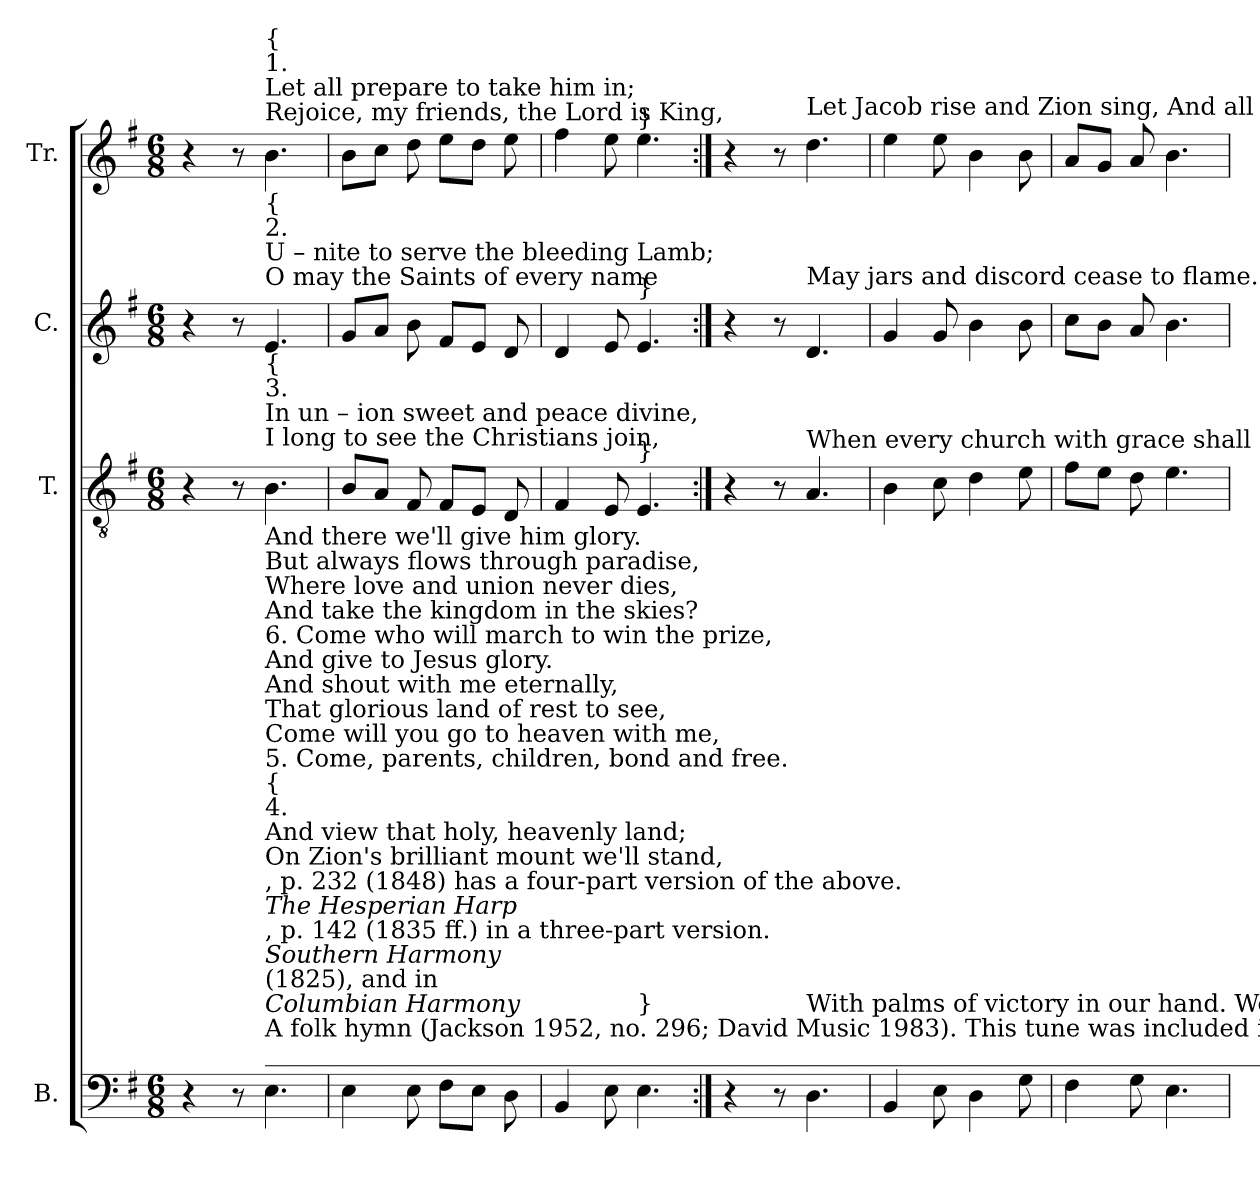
**kern	**kern	**kern	**kern
*part4	*part3	*part2	*part1
*staff4	*staff3	*staff2	*staff1
*I"B.	*I"T.	*I"C.	*I"Tr.
*I'B.	*I'T.	*I'C.	*I'Tr.
*clefF4	*clefGv2	*clefG2	*clefG2
*k[f#]	*k[f#]	*k[f#]	*k[f#]
*M6/8	*M6/8	*M6/8	*M6/8
*MM100	*MM100	*MM100	*MM100
=1	=1	=1	=1
4r	4r	4r	4r
8r	8r	8r	8r
!	!	!	!LO:TX:a:t=Rejoice, my friends, the Lord is King,
!	!	!	!LO:TX:a:t=Let    all    prepare     to  take him in;
!	!	!	!LO:TX:a:t=1.
!	!	!	!LO:TX:a:t={
!	!	!LO:TX:a:t=O     may  the  Saints of   every name	!
!	!	!LO:TX:a:t=U – nite  to  serve the bleeding Lamb;	!
!	!	!LO:TX:a:t=2.	!
!	!	!LO:TX:a:t={	!
!	!LO:TX:a:t=I     long  to  see  the  Christians  join,	!	!
!	!LO:TX:a:t=In   un – ion  sweet  and peace divine,	!	!
!	!LO:TX:a:t=3.	!	!
!	!LO:TX:a:t={	!	!
!LO:TX:a:t=__________________________________________________________________________________________________________________________	!	!	!
!LO:TX:a:t=A folk hymn (Jackson 1952, no. 296; David Music 1983). This tune was included in William Moore's	!	!	!
!LO:TX:a:i:t=Columbian Harmony	!	!	!
!LO:TX:a:t=(1825), and in	!	!	!
!LO:TX:a:i:t=Southern Harmony	!	!	!
!LO:TX:a:t=, p. 142 (1835 ff.) in a three-part version.	!	!	!
!LO:TX:a:i:t=The Hesperian Harp	!	!	!
!LO:TX:a:t=, p. 232 (1848) has a four-part version of the above.	!	!	!
!LO:TX:a:t=On Zion's brilliant mount we'll stand,	!	!	!
!LO:TX:a:t=And  view  that  holy,  heavenly land;	!	!	!
!LO:TX:a:t=4.	!	!	!
!LO:TX:a:t={	!	!	!
!LO:TX:a:t=5. Come, parents, children, bond and free.	!	!	!
!LO:TX:a:t=Come will you go to heaven with me,	!	!	!
!LO:TX:a:t=That glorious land of rest to see,	!	!	!
!LO:TX:a:t=And shout with me eternally,	!	!	!
!LO:TX:a:t=And give to Jesus glory.	!	!	!
!LO:TX:a:t=6. Come who will march to win the prize,	!	!	!
!LO:TX:a:t=And take the kingdom in the skies?	!	!	!
!LO:TX:a:t=Where love and union never dies,	!	!	!
!LO:TX:a:t=But always flows through paradise,	!	!	!
!LO:TX:a:t=And there we'll give him glory.	!	!	!
4.E!\	4.B!\	4.e!/	4.b!\
=2	=2	=2	=2
4E!\	8B!/L	8g!/L	8b!\L
.	8A!/J	8a!/J	8cc!\J
8E!\	8F#!/	8b!\	8dd!\
8F#!\L	8F#!/L	8f#!/L	8ee!\L
8E!\J	8E!/J	8e!/J	8dd!\J
8D!\	8D!/	8d!/	8ee!\
=3	=3	=3	=3
4BB!/	4F#!/	4d!/	4ff#!\
8E!\	8E!/	8e!/	8ee!\
!	!	!	!LO:TX:a:t=}
!	!	!LO:TX:a:t=}	!
!	!LO:TX:a:t=}	!	!
!LO:TX:a:t=}	!	!	!
4.E!\	4.E!/	4.e!/	4.ee!\
=4:|!	=4:|!	=4:|!	=4:|!
4r	4r	4r	4r
8r	8r	8r	8r
!	!	!	!LO:TX:a:t=Let   Jacob  rise  and  Zion   sing,   And  all  the  world  with  praises ring,   And give  to  Je – sus  glo  – ry.
!	!	!LO:TX:a:t=May jars and discord cease to flame.  And all the  Savior's   love   proclaim,  And  give  to Je – sus  glo  –  ry.	!
!	!LO:TX:a:t=When every church with grace shall shine; And grow in Christ the living vine,   And give to  Je – sus  glo  – ry.	!	!
!LO:TX:a:t=With palms of victory in our hand. We'll shout with heaven's triumphant band, And give to Je – sus glo  – ry.	!	!	!
4.D!\	4.A!/	4.d!/	4.dd!\
=5	=5	=5	=5
4BB!/	4B!\	4g!/	4ee!\
8E!\	8c!\	8g!/	8ee!\
4D!\	4d!\	4b!\	4b!\
8G!\	8e!\	8b!\	8b!\
=6	=6	=6	=6
4F#!\	8f#!\L	8cc!\L	8a!/L
.	8e!\J	8b!\J	8g!/J
8G!\	8d!\	8a!/	8a!/
4.E!\	4.e!\	4.b!\	4.b!\
=	=	=	=
*-	*-	*-	*-
